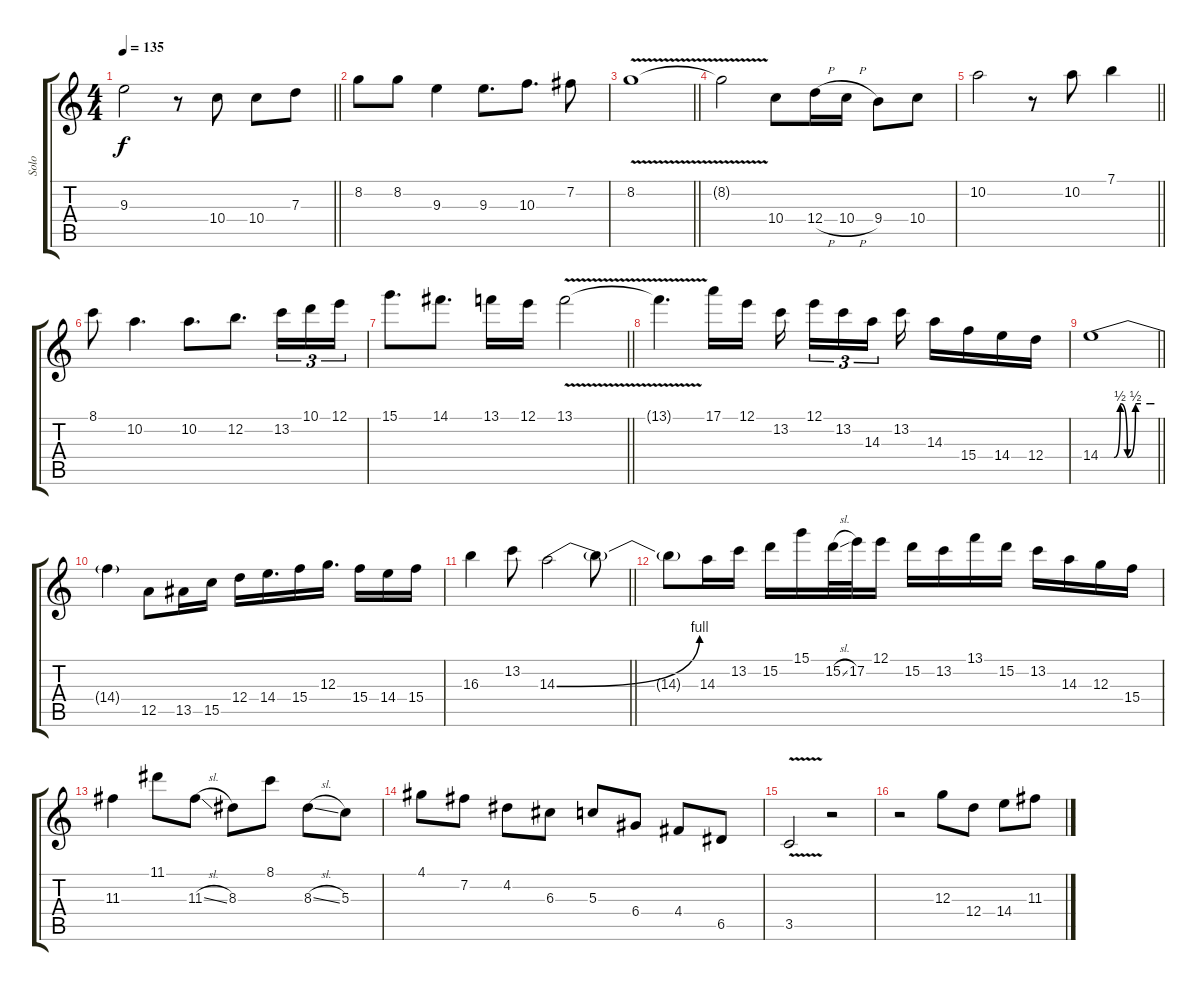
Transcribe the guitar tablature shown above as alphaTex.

\track ("Solo" "Solo") {instrument distortionguitar}
\staff {score tabs}
\tuning (E4 B3 G3 D3 A2 E2) {hide}
\ts (4 4)
\tempo 135
\clef g2
\barLineRight lightlight
\ks c
9.3{t}.2{dy f} r.8 10.4.8 10.4.8 7.3.8 |
8.2.8 8.2.8 9.3.4 9.3.8{d} 10.3.8{d} 7.2.8 |
\barLineRight lightlight
8.2{v}.1 |
8.2{t}.2 10.4.8 12.4{h}.16 10.4{h}.16 9.4.8 10.4.8 |
\barLineRight lightlight
10.2.2 r.8 10.2.8 7.1.4 |
8.1.8 10.2.4{d} 10.2.8{d} 12.2.8{d} 13.2.16{tu (3 2)} 10.1.16{tu (3 2)} 12.1.16{tu (3 2)} |
\barLineRight lightlight
15.1.8{d} 14.1.8{d} 13.1.16 12.1.16 13.1{v}.2 |
13.1{t}.4{d} 17.1.16 12.1.16 13.2.16{beam splitsecondary} 12.1.16{tu (3 2)} 13.2.16{tu (3 2)} 14.3.16{tu (3 2) beam splitsecondary} 13.2.16 14.3.16 15.4.16 14.4.16 12.4.16 |
\barLineRight lightlight
14.4{be (custom 0 0 7 0 15 0 22 2 30 0 39 2 45 2 55 2 60 2)}.1 |
14.4{t}.4 12.5.8 13.5.16 15.5.16 12.4.16 14.4.16{d} 15.4.16 12.3.16{d} 15.4.16 14.4.16 15.4.16 |
\barLineRight lightlight
16.3{be (custom 0 0 12 0 17 0 30 0 60 0)}.4 13.2.8 14.3{be (bend 0 0 60 4)}.2 14.3{t}.8 |
14.3{t}.8 14.3.16 13.2.16 15.2.16 15.1.16 15.2{sl}.32 17.2.32 12.1.16 15.2.16 13.2.16 13.1.16 15.2.16 13.2.16 14.3.16 12.3.16 15.4.16 |
11.3.4 11.1.8 11.3{sl}.8 8.3.8 8.1.8 8.3{sl}.8 5.3.8 |
4.1.8 7.2.8 4.2.8 6.3.8 5.3.8 6.4.8 4.4.8 6.5.8 |
3.5{v}.2 r.2 |
r.2 12.3.8 12.4.8 14.4.8 11.3.8
